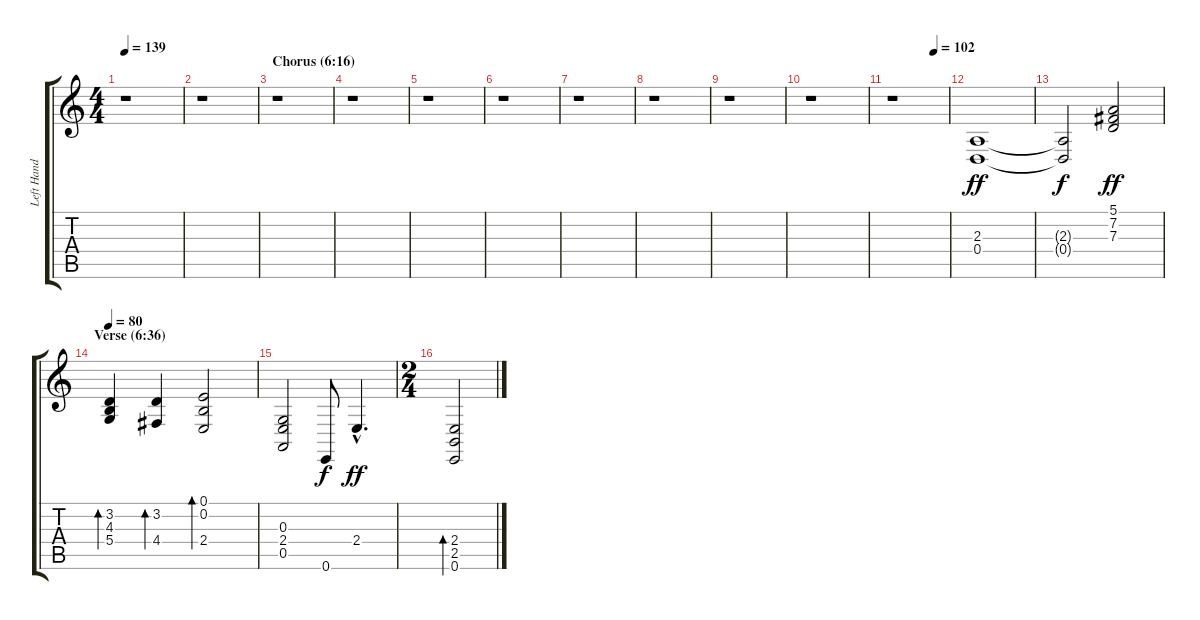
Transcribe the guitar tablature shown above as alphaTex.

\track ("Left Hand" "Left Hand") {instrument brightacousticpiano}
\staff {score tabs}
\tuning (E4 B3 G3 D3 A2 E2) {hide}
\ts (4 4)
\tempo 139
\clef g2
\ks c
r.1{dy ff} |
r.1 |
\section ("" "Chorus (6:16)")
r.1 |
r.1 |
r.1 |
r.1 |
r.1 |
r.1 |
r.1 |
r.1 |
\tempo (102 0.75)
r.1 |
(2.3 0.4).1 |
(2.3{t} 0.4{t}).2{dy f} (5.1 7.2 7.3).2{dy ff} |
\section ("" "Verse (6:36)")
\tempo 80
(3.2 4.3 5.4).4{bd 480} (3.2 4.4).4{bd 480} (0.1 0.2 2.4).2{bd 480} |
(0.3 2.4 0.5).2 0.6.8{dy f} 2.4{hac}.4{d dy ff} |
\ts (2 4)
(2.4 2.5 0.6).2{bd 480}
